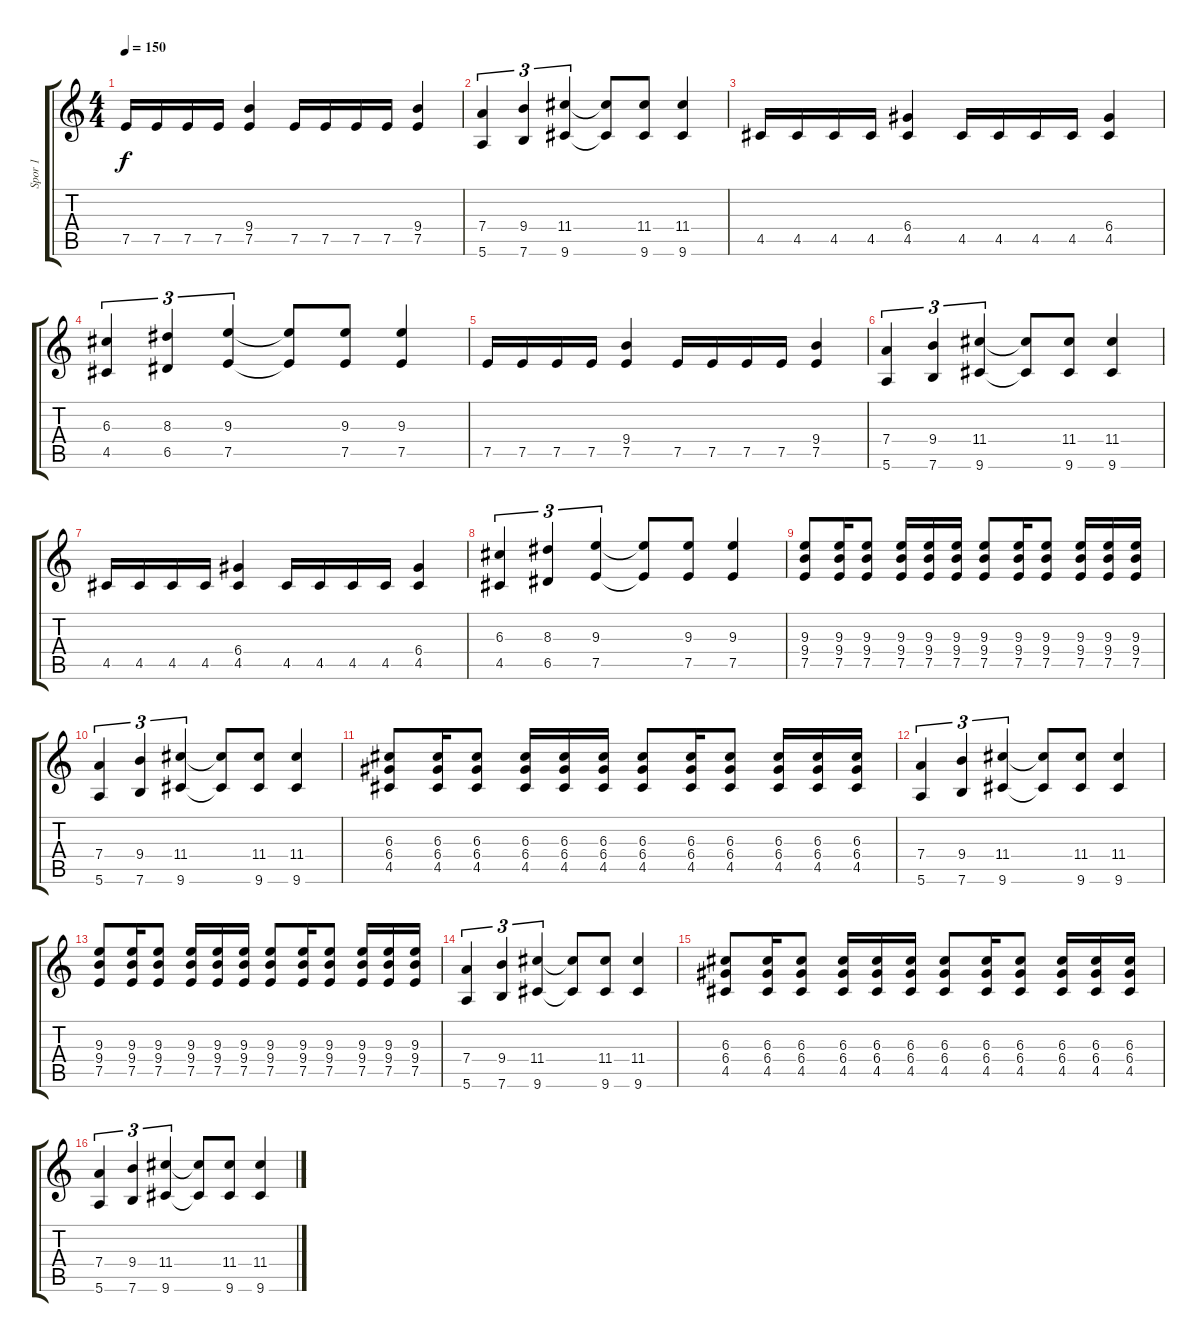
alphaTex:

\track ("Spor 1" "Spor 1") {instrument acousticguitarnylon}
\staff {score tabs}
\tuning (E4 B3 G3 D3 A2 E2) {hide}
\ts (4 4)
\tempo 150
\clef g2
\ks c
7.5.16{dy f} 7.5.16 7.5.16 7.5.16 (9.4 7.5).4 7.5.16 7.5.16 7.5.16 7.5.16 (9.4 7.5).4 |
(7.4 5.6).4{tu (3 2)} (9.4 7.6).4{tu (3 2)} (11.4 9.6).4{tu (3 2)} (11.4{t} 9.6{t}).8 (11.4 9.6).8 (11.4 9.6).4 |
4.5.16 4.5.16 4.5.16 4.5.16 (6.4 4.5).4 4.5.16 4.5.16 4.5.16 4.5.16 (6.4 4.5).4 |
(6.3 4.5).4{tu (3 2)} (8.3 6.5).4{tu (3 2)} (9.3 7.5).4{tu (3 2)} (9.3{t} 7.5{t}).8 (9.3 7.5).8 (9.3 7.5).4 |
7.5.16 7.5.16 7.5.16 7.5.16 (9.4 7.5).4 7.5.16 7.5.16 7.5.16 7.5.16 (9.4 7.5).4 |
(7.4 5.6).4{tu (3 2)} (9.4 7.6).4{tu (3 2)} (11.4 9.6).4{tu (3 2)} (11.4{t} 9.6{t}).8 (11.4 9.6).8 (11.4 9.6).4 |
4.5.16 4.5.16 4.5.16 4.5.16 (6.4 4.5).4 4.5.16 4.5.16 4.5.16 4.5.16 (6.4 4.5).4 |
(6.3 4.5).4{tu (3 2)} (8.3 6.5).4{tu (3 2)} (9.3 7.5).4{tu (3 2)} (9.3{t} 7.5{t}).8 (9.3 7.5).8 (9.3 7.5).4 |
(9.3 9.4 7.5).8 (9.3 9.4 7.5).16 (9.3 9.4 7.5).8 (9.3 9.4 7.5).16 (9.3 9.4 7.5).16 (9.3 9.4 7.5).16 (9.3 9.4 7.5).8 (9.3 9.4 7.5).16 (9.3 9.4 7.5).8 (9.3 9.4 7.5).16 (9.3 9.4 7.5).16 (9.3 9.4 7.5).16 |
(7.4 5.6).4{tu (3 2)} (9.4 7.6).4{tu (3 2)} (11.4 9.6).4{tu (3 2)} (11.4{t} 9.6{t}).8 (11.4 9.6).8 (11.4 9.6).4 |
(6.3 6.4 4.5).8 (6.3 6.4 4.5).16 (6.3 6.4 4.5).8 (6.3 6.4 4.5).16 (6.3 6.4 4.5).16 (6.3 6.4 4.5).16 (6.3 6.4 4.5).8 (6.3 6.4 4.5).16 (6.3 6.4 4.5).8 (6.3 6.4 4.5).16 (6.3 6.4 4.5).16 (6.3 6.4 4.5).16 |
(7.4 5.6).4{tu (3 2)} (9.4 7.6).4{tu (3 2)} (11.4 9.6).4{tu (3 2)} (11.4{t} 9.6{t}).8 (11.4 9.6).8 (11.4 9.6).4 |
(9.3 9.4 7.5).8 (9.3 9.4 7.5).16 (9.3 9.4 7.5).8 (9.3 9.4 7.5).16 (9.3 9.4 7.5).16 (9.3 9.4 7.5).16 (9.3 9.4 7.5).8 (9.3 9.4 7.5).16 (9.3 9.4 7.5).8 (9.3 9.4 7.5).16 (9.3 9.4 7.5).16 (9.3 9.4 7.5).16 |
(7.4 5.6).4{tu (3 2)} (9.4 7.6).4{tu (3 2)} (11.4 9.6).4{tu (3 2)} (11.4{t} 9.6{t}).8 (11.4 9.6).8 (11.4 9.6).4 |
(6.3 6.4 4.5).8 (6.3 6.4 4.5).16 (6.3 6.4 4.5).8 (6.3 6.4 4.5).16 (6.3 6.4 4.5).16 (6.3 6.4 4.5).16 (6.3 6.4 4.5).8 (6.3 6.4 4.5).16 (6.3 6.4 4.5).8 (6.3 6.4 4.5).16 (6.3 6.4 4.5).16 (6.3 6.4 4.5).16 |
(7.4 5.6).4{tu (3 2)} (9.4 7.6).4{tu (3 2)} (11.4 9.6).4{tu (3 2)} (11.4{t} 9.6{t}).8 (11.4 9.6).8 (11.4 9.6).4
